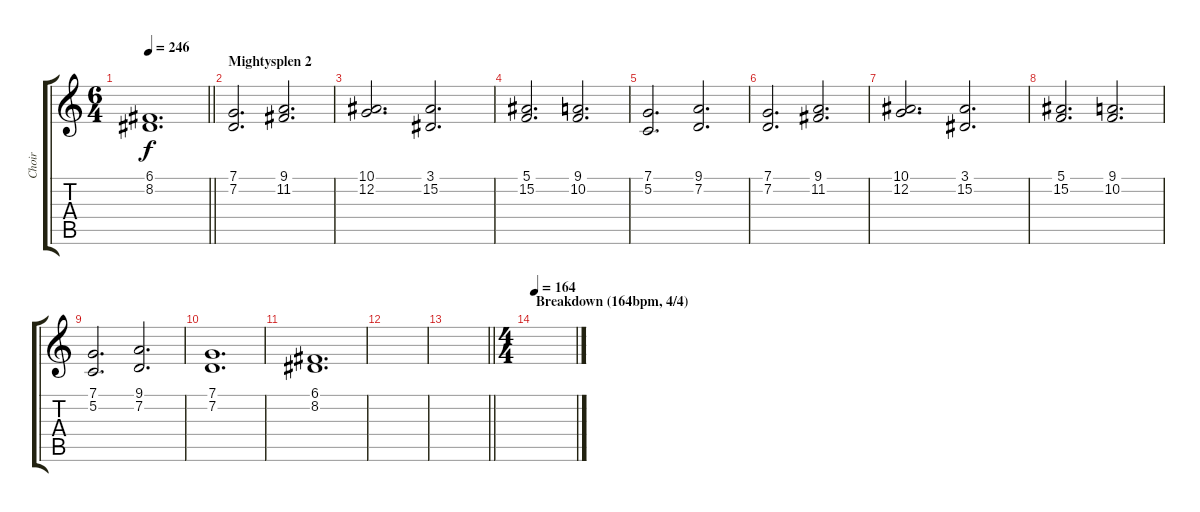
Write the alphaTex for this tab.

\track ("Choir" "Choir") {instrument choiraahs}
\staff {score tabs}
\tuning (C4 G3 Eb3 Bb2 F2 C2) {hide}
\ts (6 4)
\tempo 246
\clef g2
\barLineRight lightlight
\ks c
(6.1{t} 8.2{t}).1{d dy f} |
\section ("" "Mightysplen 2")
(7.1 7.2).2{d} (9.1 11.2).2{d} |
(10.1 12.2).2{d} (3.1 15.2).2{d} |
(5.1 15.2).2{d} (9.1 10.2).2{d} |
(7.1 5.2).2{d} (9.1 7.2).2{d} |
(7.1 7.2).2{d} (9.1 11.2).2{d} |
(10.1 12.2).2{d} (3.1 15.2).2{d} |
(5.1 15.2).2{d} (9.1 10.2).2{d} |
(7.1 5.2).2{d} (9.1 7.2).2{d} |
(7.1 7.2).1{d} |
(6.1 8.2).1{d} |
|
\barLineRight lightlight
|
\ts (4 4)
\section ("" "Breakdown (164bpm, 4/4)")
\tempo 164
